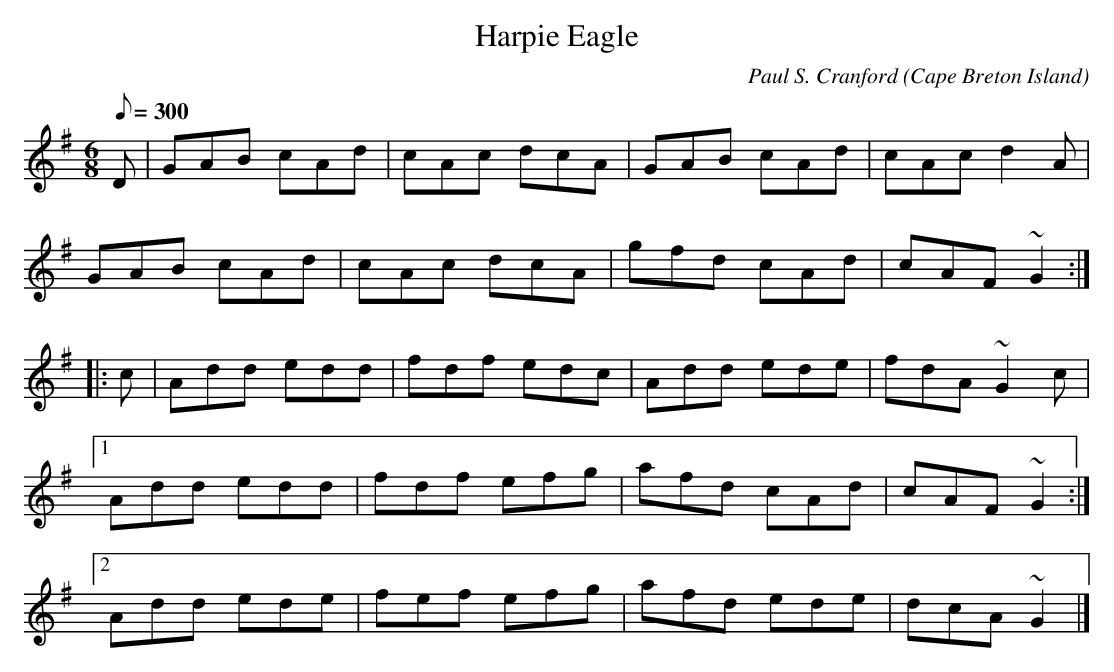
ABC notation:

X:1
T:Harpie Eagle
C:Paul S. Cranford
O:Cape Breton Island
L:1/8
Q:300
M:6/8
K:Gmaj
D|GAB cAd|cAc dcA|GAB cAd|cAc d2 A|
GAB cAd|cAc dcA|gfd cAd|cAF ~G2:|
K:Dmix
|:c|Add edd|fdf edc|Add ede|fdA ~G2 c|
[1Add edd|fdf efg|afd cAd|cAF ~G2:|
[2Add ede|fef efg|afd ede|dcA ~G2|]
